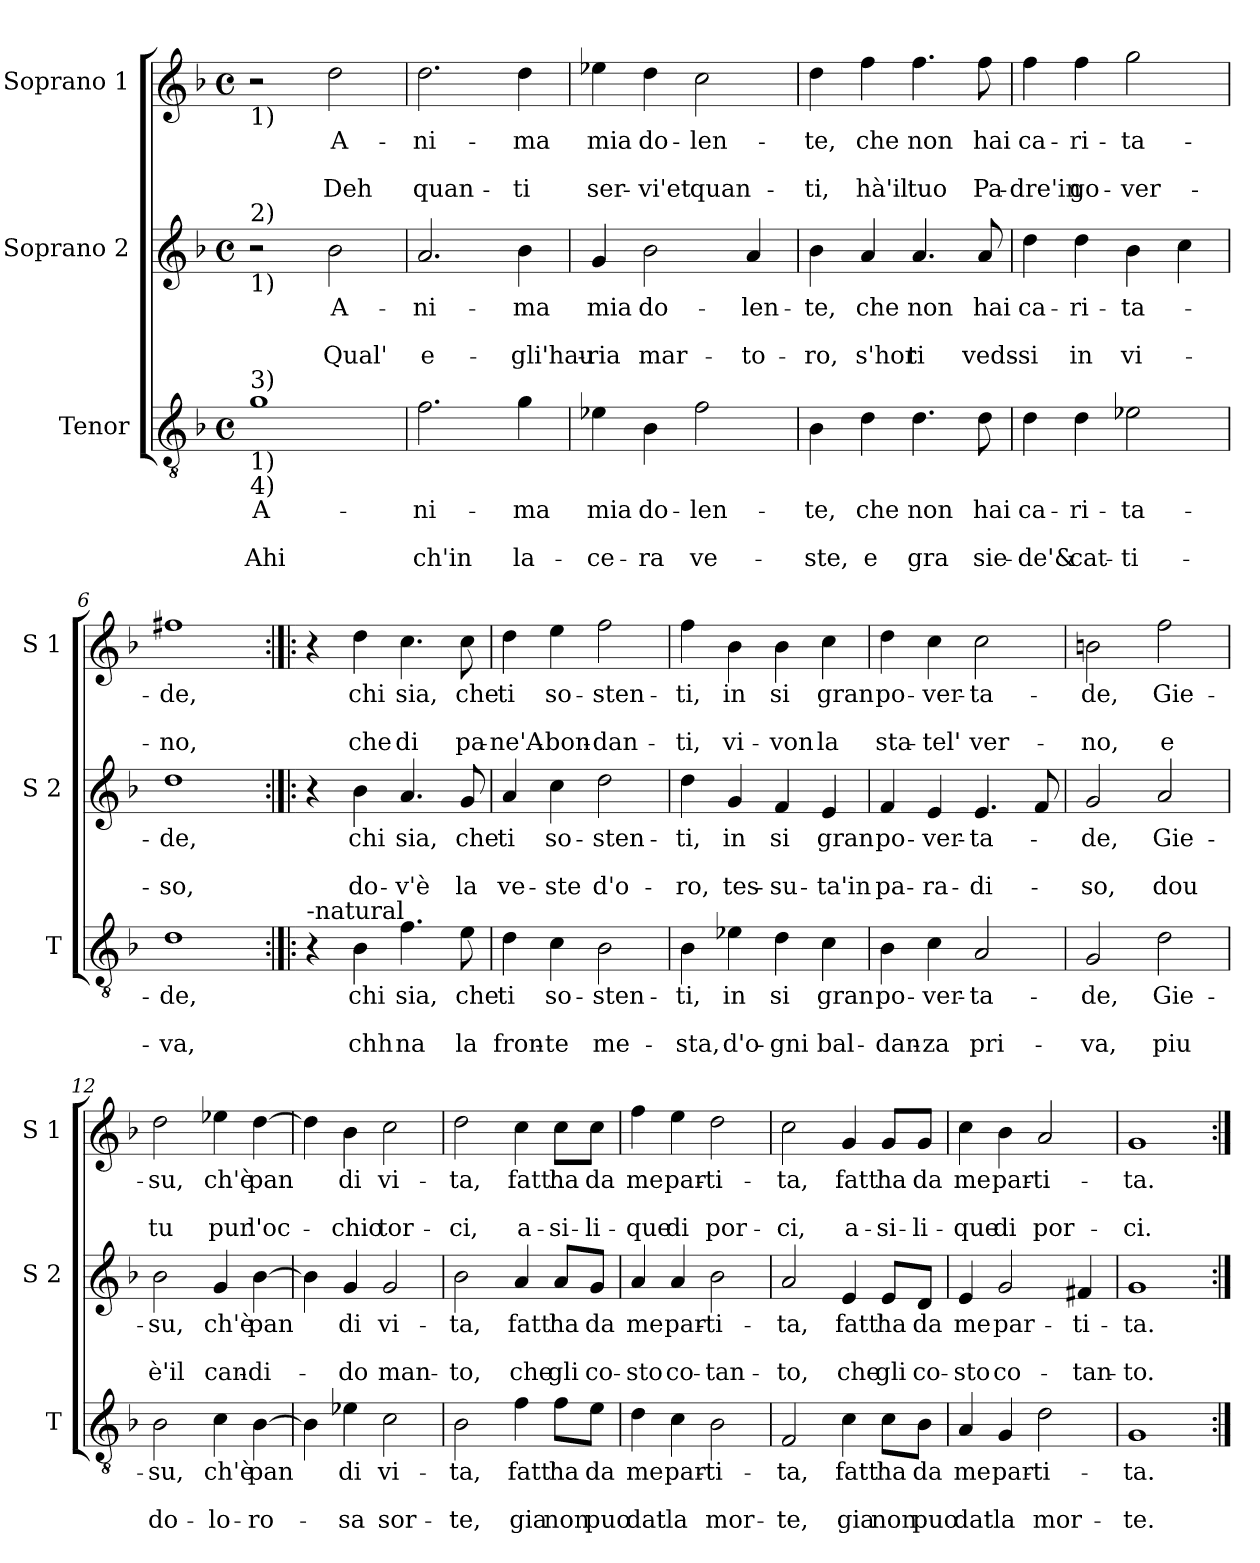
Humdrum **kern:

**kern	**text	**text	**text	**kern	**text	**text	**text	**kern	**text	**text	**text
*part3	*part3	*part3	*part3	*part2	*part2	*part2	*part2	*part1	*part1	*part1	*part1
*staff3	*staff3	*staff3	*staff3	*staff2	*staff2	*staff2	*staff2	*staff1	*staff1	*staff1	*staff1
*I"Tenor	*	*	*	*I"Soprano 2	*	*	*	*I"Soprano 1	*	*	*
*I'T	*	*	*	*I'S 2	*	*	*	*I'S 1	*	*	*
*clefGv2	*	*	*	*clefG2	*	*	*	*clefG2	*	*	*
*k[b-]	*	*	*	*k[b-]	*	*	*	*k[b-]	*	*	*
*F:	*	*	*	*F:	*	*	*	*F:	*	*	*
*M4/4	*	*	*	*M4/4	*	*	*	*M4/4	*	*	*
*met(c)	*	*	*	*met(c)	*	*	*	*met(c)	*	*	*
=1	=1	=1	=1	=1	=1	=1	=1	=1	=1	=1	=1
!	!	!	!	!	!	!	!	!LO:TX:b:t=1)	!	!	!
!	!	!	!	!LO:TX:a:t=2)	!	!	!	!	!	!	!
!	!	!	!	!LO:TX:b:t=1)	!	!	!	!	!	!	!
!LO:TX:a:t=3)	!	!	!	!	!	!	!	!	!	!	!
!LO:TX:b:t=1)	!	!	!	!	!	!	!	!	!	!	!
!LO:TX:b:t=4)	!	!	!	!	!	!	!	!	!	!	!
!	!LO:LY:b	!	!LO:LY:b	!	!	!	!	!	!	!	!
1g	A-	.	Ahi	2r	.	.	.	2r	.	.	.
!	!	!	!	!	!LO:LY:b	!	!LO:LY:b	!	!LO:LY:b	!	!LO:LY:b
.	.	.	.	2b-\	A-	.	Qual'	2dd\	A-	.	Deh
=2	=2	=2	=2	=2	=2	=2	=2	=2	=2	=2	=2
!	!LO:LY:b	!	!LO:LY:b	!	!LO:LY:b	!	!LO:LY:b	!	!LO:LY:b	!	!LO:LY:b
2.f\	-ni-	.	ch'in	2.a/	-ni-	.	e-	2.dd\	-ni-	.	quan-
!	!LO:LY:b	!	!LO:LY:b	!	!LO:LY:b	!	!LO:LY:b	!	!LO:LY:b	!	!LO:LY:b
4g\	-ma	.	la-	4b-\	-ma	.	-gli'hau-	4dd\	-ma	.	-ti
=3	=3	=3	=3	=3	=3	=3	=3	=3	=3	=3	=3
!	!LO:LY:b	!	!LO:LY:b	!	!LO:LY:b	!	!LO:LY:b	!	!LO:LY:b	!	!LO:LY:b
4e-X\	mia	.	-ce-	4g/	mia	.	-ria	4ee-X\	mia	.	ser-
!	!LO:LY:b	!	!LO:LY:b	!	!LO:LY:b	!	!LO:LY:b	!	!LO:LY:b	!	!LO:LY:b
4B-\	do-	.	-ra	2b-\	do-	.	mar-	4dd\	do-	.	-vi'et
!	!LO:LY:b	!	!LO:LY:b	!	!	!	!	!	!LO:LY:b	!	!LO:LY:b
2f\	-len-	.	ve-	.	.	.	.	2cc\	-len-	.	quan-
!	!	!	!	!	!LO:LY:b	!	!LO:LY:b	!	!	!	!
.	.	.	.	4a/	-len-	.	-to-	.	.	.	.
=4	=4	=4	=4	=4	=4	=4	=4	=4	=4	=4	=4
!	!LO:LY:b	!	!LO:LY:b	!	!LO:LY:b	!	!LO:LY:b	!	!LO:LY:b	!	!LO:LY:b
4B-\	-te,	.	-ste,	4b-\	-te,	.	-ro,	4dd\	-te,	.	-ti,
!	!LO:LY:b	!	!LO:LY:b	!	!LO:LY:b	!	!LO:LY:b	!	!LO:LY:b	!	!LO:LY:b
4d\	che	.	e	4a/	che	.	s'hor	4ff\	che	.	hà'il
!	!LO:LY:b	!	!LO:LY:b	!	!LO:LY:b	!	!LO:LY:b	!	!LO:LY:b	!	!LO:LY:b
4.d\	non	.	gra	4.a/	non	.	ti	4.ff\	non	.	tuo
!	!LO:LY:b	!	!LO:LY:b	!	!LO:LY:b	!	!LO:LY:b	!	!LO:LY:b	!	!LO:LY:b
8d\	hai	.	sie-	8a/	hai	.	veds-	8ff\	hai	.	Pa-
!!LO:LB:g=z
=5	=5	=5	=5	=5	=5	=5	=5	=5	=5	=5	=5
!	!LO:LY:b	!	!LO:LY:b	!	!LO:LY:b	!	!LO:LY:b	!	!LO:LY:b	!	!LO:LY:b
4d\	ca-	.	-de'&	4dd\	ca-	.	-si	4ff\	ca-	.	-dre'in
!	!LO:LY:b	!	!LO:LY:b	!	!LO:LY:b	!	!LO:LY:b	!	!LO:LY:b	!	!LO:LY:b
4d\	-ri-	.	cat-	4dd\	-ri-	.	in	4ff\	-ri-	.	go-
!	!LO:LY:b	!	!LO:LY:b	!	!LO:LY:b	!	!LO:LY:b	!	!LO:LY:b	!	!LO:LY:b
2e-X\	-ta-	.	-ti-	4b-\	-ta-	.	vi-	2gg\	-ta-	.	-ver-
.	.	.	.	4cc\	.	.	.	.	.	.	.
=6	=6	=6	=6	=6	=6	=6	=6	=6	=6	=6	=6
!	!LO:LY:b	!	!LO:LY:b	!	!LO:LY:b	!	!LO:LY:b	!	!LO:LY:b	!	!LO:LY:b
1d	-de,	.	-va,	1dd	-de,	.	-so,	1ff#X	-de,	.	-no,
=7:|!|:	=7:|!|:	=7:|!|:	=7:|!|:	=7:|!|:	=7:|!|:	=7:|!|:	=7:|!|:	=7:|!|:	=7:|!|:	=7:|!|:	=7:|!|:
!LO:TX:a:t=-natural	!	!	!	!	!	!	!	!	!	!	!
4r	.	.	.	4r	.	.	.	4r	.	.	.
!	!LO:LY:b	!	!LO:LY:b	!	!LO:LY:b	!	!LO:LY:b	!	!LO:LY:b	!	!LO:LY:b
4B-\	chi	.	chh	4b-\	chi	.	do-	4dd\	chi	.	che
!	!LO:LY:b	!	!LO:LY:b	!	!LO:LY:b	!	!LO:LY:b	!	!LO:LY:b	!	!LO:LY:b
4.f\	sia,	.	na	4.a/	sia,	.	-v'è	4.cc\	sia,	.	di
!	!LO:LY:b	!	!LO:LY:b	!	!LO:LY:b	!	!LO:LY:b	!	!LO:LY:b	!	!LO:LY:b
8e\	che	.	la	8g/	che	.	la	8cc\	che	.	pa-
=8	=8	=8	=8	=8	=8	=8	=8	=8	=8	=8	=8
!	!LO:LY:b	!	!LO:LY:b	!	!LO:LY:b	!	!LO:LY:b	!	!LO:LY:b	!	!LO:LY:b
4d\	ti	.	fron-	4a/	ti	.	ve-	4dd\	ti	.	-ne'A-
!	!LO:LY:b	!	!LO:LY:b	!	!LO:LY:b	!	!LO:LY:b	!	!LO:LY:b	!	!LO:LY:b
4c\	so-	.	-te	4cc\	so-	.	-ste	4ee\	so-	.	-bon-
!	!LO:LY:b	!	!LO:LY:b	!	!LO:LY:b	!	!LO:LY:b	!	!LO:LY:b	!	!LO:LY:b
2B-\	-sten-	.	me-	2dd\	-sten-	.	d'o-	2ff\	-sten-	.	-dan-
=9	=9	=9	=9	=9	=9	=9	=9	=9	=9	=9	=9
!	!LO:LY:b	!	!LO:LY:b	!	!LO:LY:b	!	!LO:LY:b	!	!LO:LY:b	!	!LO:LY:b
4B-\	-ti,	.	-sta,	4dd\	-ti,	.	-ro,	4ff\	-ti,	.	-ti,
!	!LO:LY:b	!	!LO:LY:b	!	!LO:LY:b	!	!LO:LY:b	!	!LO:LY:b	!	!LO:LY:b
4e-X\	in	.	d'o-	4g/	in	.	tes-	4b-\	in	.	vi-
!	!LO:LY:b	!	!LO:LY:b	!	!LO:LY:b	!	!LO:LY:b	!	!LO:LY:b	!	!LO:LY:b
4d\	si	.	-gni	4f/	si	.	-su-	4b-\	si	.	-von
!	!LO:LY:b	!	!LO:LY:b	!	!LO:LY:b	!	!LO:LY:b	!	!LO:LY:b	!	!LO:LY:b
4c\	gran	.	bal-	4e/	gran	.	-ta'in	4cc\	gran	.	la
!!LO:PB:g=z
=10	=10	=10	=10	=10	=10	=10	=10	=10	=10	=10	=10
!	!LO:LY:b	!	!LO:LY:b	!	!LO:LY:b	!	!LO:LY:b	!	!LO:LY:b	!	!LO:LY:b
4B-\	po-	.	-dan-	4f/	po-	.	pa-	4dd\	po-	.	sta-
!	!LO:LY:b	!	!LO:LY:b	!	!LO:LY:b	!	!LO:LY:b	!	!LO:LY:b	!	!LO:LY:b
4c\	-ver-	.	-za	4e/	-ver-	.	-ra-	4cc\	-ver-	.	-tel'
!	!LO:LY:b	!	!LO:LY:b	!	!LO:LY:b	!	!LO:LY:b	!	!LO:LY:b	!	!LO:LY:b
2A/	-ta-	.	pri-	4.e/	-ta-	.	-di-	2cc\	-ta-	.	ver-
.	.	.	.	8f/	.	.	.	.	.	.	.
=11	=11	=11	=11	=11	=11	=11	=11	=11	=11	=11	=11
!	!LO:LY:b	!	!LO:LY:b	!	!LO:LY:b	!	!LO:LY:b	!	!LO:LY:b	!	!LO:LY:b
2G/	-de,	.	-va,	2g/	-de,	.	-so,	2bn\	-de,	.	-no,
!	!LO:LY:b	!	!LO:LY:b	!	!LO:LY:b	!	!LO:LY:b	!	!LO:LY:b	!	!LO:LY:b
2d\	Gie-	.	piu	2a/	Gie-	.	dou	2ff\	Gie-	.	e
=12	=12	=12	=12	=12	=12	=12	=12	=12	=12	=12	=12
!	!LO:LY:b	!	!LO:LY:b	!	!LO:LY:b	!	!LO:LY:b	!	!LO:LY:b	!	!LO:LY:b
2B-\	-su,	.	do-	2b-\	-su,	.	è'il	2dd\	-su,	.	tu
!	!LO:LY:b	!	!LO:LY:b	!	!LO:LY:b	!	!LO:LY:b	!	!LO:LY:b	!	!LO:LY:b
4c\	ch'è	.	-lo-	4g/	ch'è	.	can-	4ee-X\	ch'è	.	pur
!	!LO:LY:b	!	!LO:LY:b	!	!LO:LY:b	!	!LO:LY:b	!	!LO:LY:b	!	!LO:LY:b
[4B-\	pan	.	-ro-	[4b-\	pan	.	-di-	[4dd\	pan	.	l'oc-
=13	=13	=13	=13	=13	=13	=13	=13	=13	=13	=13	=13
4B-\]	.	.	.	4b-\]	.	.	.	4dd\]	.	.	.
!	!LO:LY:b	!	!LO:LY:b	!	!LO:LY:b	!	!LO:LY:b	!	!LO:LY:b	!	!LO:LY:b
4e-X\	di	.	-sa	4g/	di	.	-do	4b-\	di	.	-chio
!	!LO:LY:b	!	!LO:LY:b	!	!LO:LY:b	!	!LO:LY:b	!	!LO:LY:b	!	!LO:LY:b
2c\	vi-	.	sor-	2g/	vi-	.	man-	2cc\	vi-	.	tor-
=14	=14	=14	=14	=14	=14	=14	=14	=14	=14	=14	=14
!	!LO:LY:b	!	!LO:LY:b	!	!LO:LY:b	!	!LO:LY:b	!	!LO:LY:b	!	!LO:LY:b
2B-\	-ta,	.	-te,	2b-\	-ta,	.	-to,	2dd\	-ta,	.	-ci,
!	!LO:LY:b	!	!LO:LY:b	!	!LO:LY:b	!	!LO:LY:b	!	!LO:LY:b	!	!LO:LY:b
4f\	fatt'	.	gia	4a/	fatt'	.	che	4cc\	fatt'	.	a-
!	!LO:LY:b	!	!LO:LY:b	!	!LO:LY:b	!	!LO:LY:b	!	!LO:LY:b	!	!LO:LY:b
8f\L	ha	.	non	8a/L	ha	.	gli	8cc\L	ha	.	-si-
!	!LO:LY:b	!	!LO:LY:b	!	!LO:LY:b	!	!LO:LY:b	!	!LO:LY:b	!	!LO:LY:b
8e\J	da	.	puo	8g/J	da	.	co-	8cc\J	da	.	-li-
!!LO:LB:g=z
=15	=15	=15	=15	=15	=15	=15	=15	=15	=15	=15	=15
!	!LO:LY:b	!	!LO:LY:b	!	!LO:LY:b	!	!LO:LY:b	!	!LO:LY:b	!	!LO:LY:b
4d\	me	.	dat	4a/	me	.	-sto	4ff\	me	.	-que
!	!LO:LY:b	!	!LO:LY:b	!	!LO:LY:b	!	!LO:LY:b	!	!LO:LY:b	!	!LO:LY:b
4c\	par-	.	la	4a/	par-	.	co-	4ee\	par-	.	di
!	!LO:LY:b	!	!LO:LY:b	!	!LO:LY:b	!	!LO:LY:b	!	!LO:LY:b	!	!LO:LY:b
2B-\	-ti-	.	mor-	2b-\	-ti-	.	-tan-	2dd\	-ti-	.	por-
=16	=16	=16	=16	=16	=16	=16	=16	=16	=16	=16	=16
!	!LO:LY:b	!	!LO:LY:b	!	!LO:LY:b	!	!LO:LY:b	!	!LO:LY:b	!	!LO:LY:b
2F/	-ta,	.	-te,	2a/	-ta,	.	-to,	2cc\	-ta,	.	-ci,
!	!LO:LY:b	!	!LO:LY:b	!	!LO:LY:b	!	!LO:LY:b	!	!LO:LY:b	!	!LO:LY:b
4c\	fatt'	.	gia	4e/	fatt'	.	che	4g/	fatt'	.	a-
!	!LO:LY:b	!	!LO:LY:b	!	!LO:LY:b	!	!LO:LY:b	!	!LO:LY:b	!	!LO:LY:b
8c\L	ha	.	non	8e/L	ha	.	gli	8g/L	ha	.	-si-
!	!LO:LY:b	!	!LO:LY:b	!	!LO:LY:b	!	!LO:LY:b	!	!LO:LY:b	!	!LO:LY:b
8B-\J	da	.	puo	8d/J	da	.	co-	8g/J	da	.	-li-
=17	=17	=17	=17	=17	=17	=17	=17	=17	=17	=17	=17
!	!LO:LY:b	!	!LO:LY:b	!	!LO:LY:b	!	!LO:LY:b	!	!LO:LY:b	!	!LO:LY:b
4A/	me	.	dat	4e/	me	.	-sto	4cc\	me	.	-que
!	!LO:LY:b	!	!LO:LY:b	!	!LO:LY:b	!	!LO:LY:b	!	!LO:LY:b	!	!LO:LY:b
4G/	par-	.	la	2g/	par-	.	co-	4b-\	par-	.	di
!	!LO:LY:b	!	!LO:LY:b	!	!	!	!	!	!LO:LY:b	!	!LO:LY:b
2d\	-ti-	.	mor-	.	.	.	.	2a/	-ti-	.	por-
!	!	!	!	!	!LO:LY:b	!	!LO:LY:b	!	!	!	!
.	.	.	.	4f#X/	-ti-	.	-tan-	.	.	.	.
=18	=18	=18	=18	=18	=18	=18	=18	=18	=18	=18	=18
!	!LO:LY:b	!	!LO:LY:b	!	!LO:LY:b	!	!LO:LY:b	!	!LO:LY:b	!	!LO:LY:b
1G	-ta.	.	-te.	1g	-ta.	.	-to.	1g	-ta.	.	-ci.
=:|!	=:|!	=:|!	=:|!	=:|!	=:|!	=:|!	=:|!	=:|!	=:|!	=:|!	=:|!
*-	*-	*-	*-	*-	*-	*-	*-	*-	*-	*-	*-
